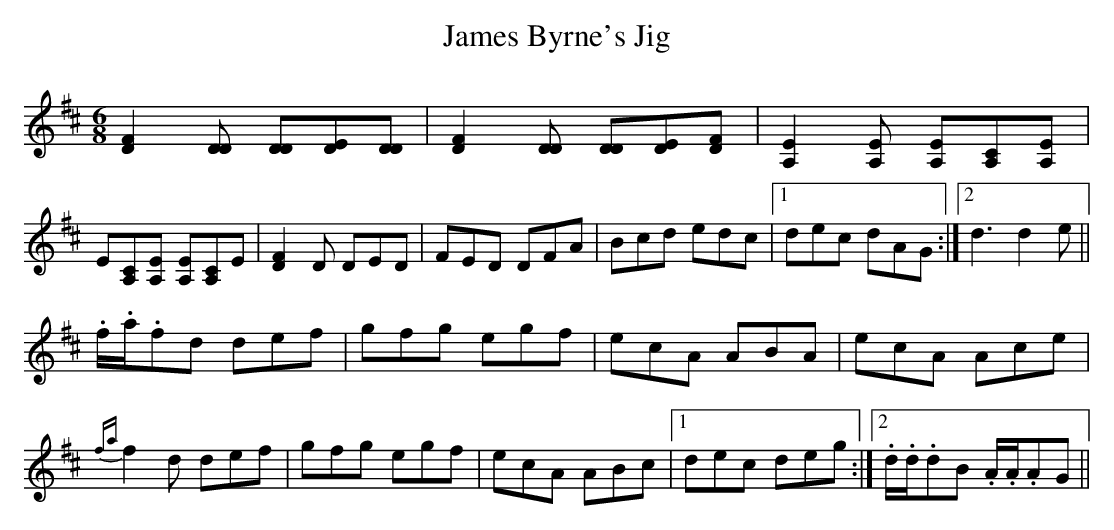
X:1
T:James Byrne's Jig
M:6/8
K:D
[F2D2][DD] [DD][ED][DD]|[F2D2][DD] [DD][ED][FD]|[E2A,2][EA,] [EA,][CA,][EA,]|
E[CA,][EA,] [EA,][CA,]E|[F2D2]D DED|FED DFA|Bcd edc|1 dec dAG:|2 d3 d2e||
.f/.a/.fd def|gfg egf|ecA ABA|ecA Ace|
{fa}f2d def|gfg egf|ecA ABc|1 dec deg:|2 .d/.d/.dB .A/.A/.AG||
